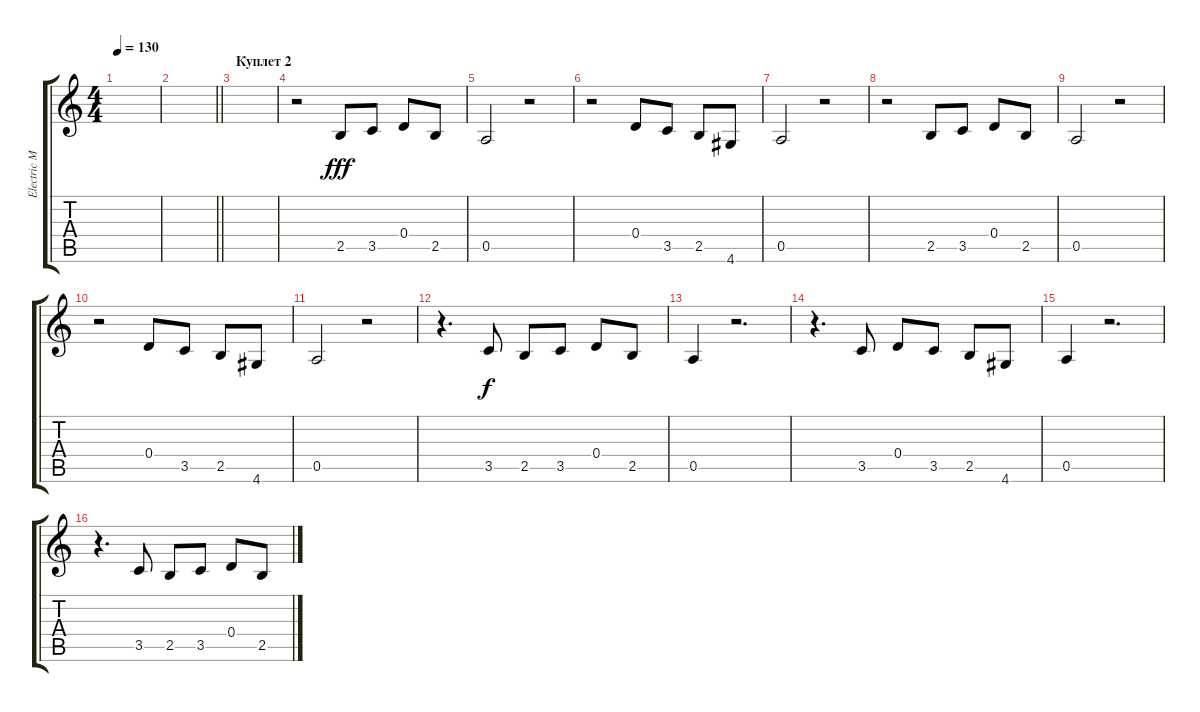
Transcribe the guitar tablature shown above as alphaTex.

\track ("Electric Muted" "Electric M") {instrument electricguitarmuted}
\staff {score tabs}
\tuning (E4 B3 G3 D3 A2 E2) {hide}
\ts (4 4)
\tempo 130
\clef g2
\ks c
|
\barLineRight lightlight
|
\section ("" "Куплет 2")
|
r.2 2.5.8{dy fff} 3.5.8 0.4.8 2.5.8 |
0.5.2 r.2 |
r.2 0.4.8 3.5.8 2.5.8 4.6.8 |
0.5.2 r.2 |
r.2 2.5.8 3.5.8 0.4.8 2.5.8 |
0.5.2 r.2 |
r.2 0.4.8 3.5.8 2.5.8 4.6.8 |
0.5.2 r.2 |
r.4{d} 3.5.8{dy f} 2.5.8 3.5.8 0.4.8 2.5.8 |
0.5.4 r.2{d} |
r.4{d} 3.5.8 0.4.8 3.5.8 2.5.8 4.6.8 |
0.5.4 r.2{d} |
r.4{d} 3.5.8 2.5.8 3.5.8 0.4.8 2.5.8
